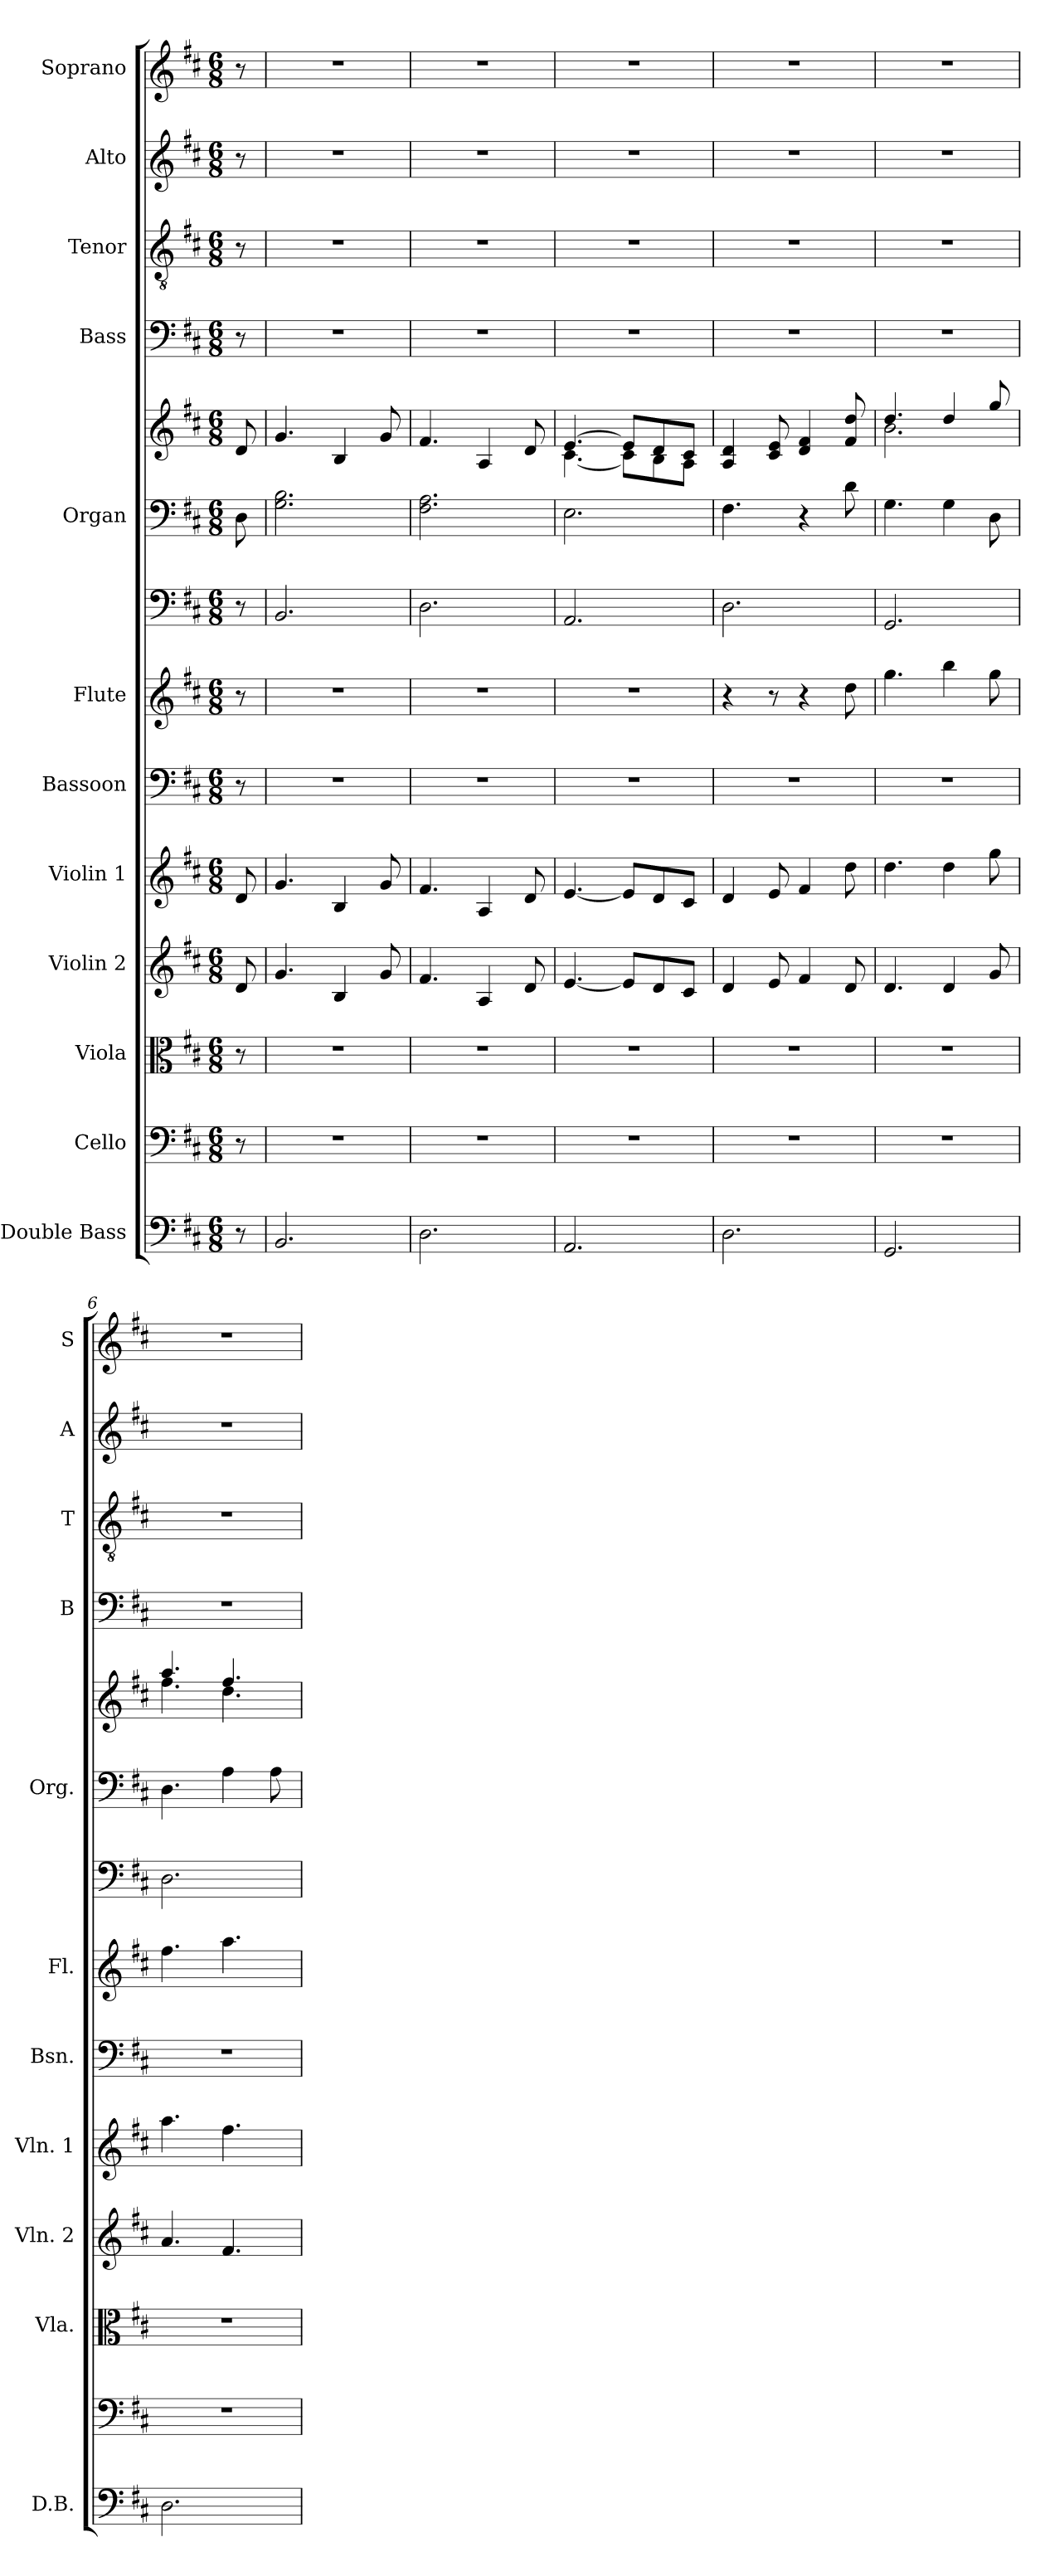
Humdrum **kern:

**kern	**kern	**kern	**kern	**kern	**kern	**kern	**kern	**kern	**kern	**kern	**kern	**kern	**kern
*part13	*part12	*part11	*part10	*part9	*part8	*part7	*part6	*part5	*part5	*part4	*part3	*part2	*part1
*staff14	*staff13	*staff12	*staff11	*staff10	*staff9	*staff8	*staff7	*staff6	*staff5	*staff4	*staff3	*staff2	*staff1
*I"Double Bass	*I"Cello	*I"Viola	*I"Violin 2	*I"Violin 1	*I"Bassoon	*I"Flute	*	*I"Organ	*	*I"Bass	*I"Tenor	*I"Alto	*I"Soprano
*I'D.B.	*	*I'Vla.	*I'Vln. 2	*I'Vln. 1	*I'Bsn.	*I'Fl.	*	*I'Org.	*	*I'B	*I'T	*I'A	*I'S
*clefF4	*clefF4	*clefC3	*clefG2	*clefG2	*clefF4	*clefG2	*clefF4	*clefF4	*clefG2	*clefF4	*clefGv2	*clefG2	*clefG2
*ITrd7c12	*	*	*	*	*	*	*	*	*	*	*	*	*
*k[f#c#]	*k[f#c#]	*k[f#c#]	*k[f#c#]	*k[f#c#]	*k[f#c#]	*k[f#c#]	*k[f#c#]	*k[f#c#]	*k[f#c#]	*k[f#c#]	*k[f#c#]	*k[f#c#]	*k[f#c#]
*D:	*D:	*D:	*D:	*D:	*D:	*D:	*D:	*D:	*D:	*D:	*D:	*D:	*D:
*M6/8	*M6/8	*M6/8	*M6/8	*M6/8	*M6/8	*M6/8	*M6/8	*M6/8	*M6/8	*M6/8	*M6/8	*M6/8	*M6/8
*MM90	*MM90	*MM90	*MM90	*MM90	*MM90	*MM90	*MM90	*MM90	*MM90	*MM90	*MM90	*MM90	*MM90
=	=	=	=	=	=	=	=	=	=	=	=	=	=
8r	8r	8r	8d/	8d/	8r	8r	8r	8D\	8d/	8r	8r	8r	8r
=1	=1	=1	=1	=1	=1	=1	=1	=1	=1	=1	=1	=1	=1
2.BBB/	2.r	2.r	4.g/	4.g/	2.r	2.r	2.BB/	2.G\ 2.B\	4.g/	2.r	2.r	2.r	2.r
.	.	.	4B/	4B/	.	.	.	.	4B/	.	.	.	.
.	.	.	8g/	8g/	.	.	.	.	8g/	.	.	.	.
=2	=2	=2	=2	=2	=2	=2	=2	=2	=2	=2	=2	=2	=2
2.DD\	2.r	2.r	4.f#/	4.f#/	2.r	2.r	2.D\	2.F#\ 2.A\	4.f#/	2.r	2.r	2.r	2.r
.	.	.	4A/	4A/	.	.	.	.	4A/	.	.	.	.
.	.	.	8d/	8d/	.	.	.	.	8d/	.	.	.	.
=3	=3	=3	=3	=3	=3	=3	=3	=3	=3	=3	=3	=3	=3
*	*	*	*	*	*	*	*	*	*^	*	*	*	*
2.AAA/	2.r	2.r	[4.e/	[4.e/	2.r	2.r	2.AA/	2.E\	[>4.e/	[<4.c#\	2.r	2.r	2.r	2.r
.	.	.	8e/L]	8e/L]	.	.	.	.	8e/L]	8c#\L]	.	.	.	.
.	.	.	8d/	8d/	.	.	.	.	8d/	8B\	.	.	.	.
.	.	.	8c#/J	8c#/J	.	.	.	.	8c#/J	8A\J	.	.	.	.
*	*	*	*	*	*	*	*	*	*v	*v	*	*	*	*
=4	=4	=4	=4	=4	=4	=4	=4	=4	=4	=4	=4	=4	=4
2.DD\	2.r	2.r	4d/	4d/	2.r	4r	2.D\	4.F#\	4A/ 4d/	2.r	2.r	2.r	2.r
.	.	.	8e/	8e/	.	8r	.	.	8c#/ 8e/	.	.	.	.
.	.	.	4f#/	4f#/	.	4r	.	4r	4d/ 4f#/	.	.	.	.
.	.	.	8d/	8dd\	.	8dd\	.	8d\	8f#/ 8dd/	.	.	.	.
=5	=5	=5	=5	=5	=5	=5	=5	=5	=5	=5	=5	=5	=5
*	*	*	*	*	*	*	*	*	*^	*	*	*	*
2.GGG/	2.r	2.r	4.d/	4.dd\	2.r	4.gg\	2.GG/	4.G\	4.dd/	2.b\	2.r	2.r	2.r	2.r
.	.	.	4d/	4dd\	.	4bb\	.	4G\	4dd/	.	.	.	.	.
.	.	.	8g/	8gg\	.	8gg\	.	8D\	8gg/	.	.	.	.	.
=6	=6	=6	=6	=6	=6	=6	=6	=6	=6	=6	=6	=6	=6	=6
2.DD\	2.r	2.r	4.a/	4.aa\	2.r	4.ff#\	2.D\	4.D\	4.aa/	4.ff#\	2.r	2.r	2.r	2.r
.	.	.	4.f#/	4.ff#\	.	4.aa\	.	4A\	4.ff#/	4.dd\	.	.	.	.
.	.	.	.	.	.	.	.	8A\	.	.	.	.	.	.
*	*	*	*	*	*	*	*	*	*v	*v	*	*	*	*
=	=	=	=	=	=	=	=	=	=	=	=	=	=
*-	*-	*-	*-	*-	*-	*-	*-	*-	*-	*-	*-	*-	*-
